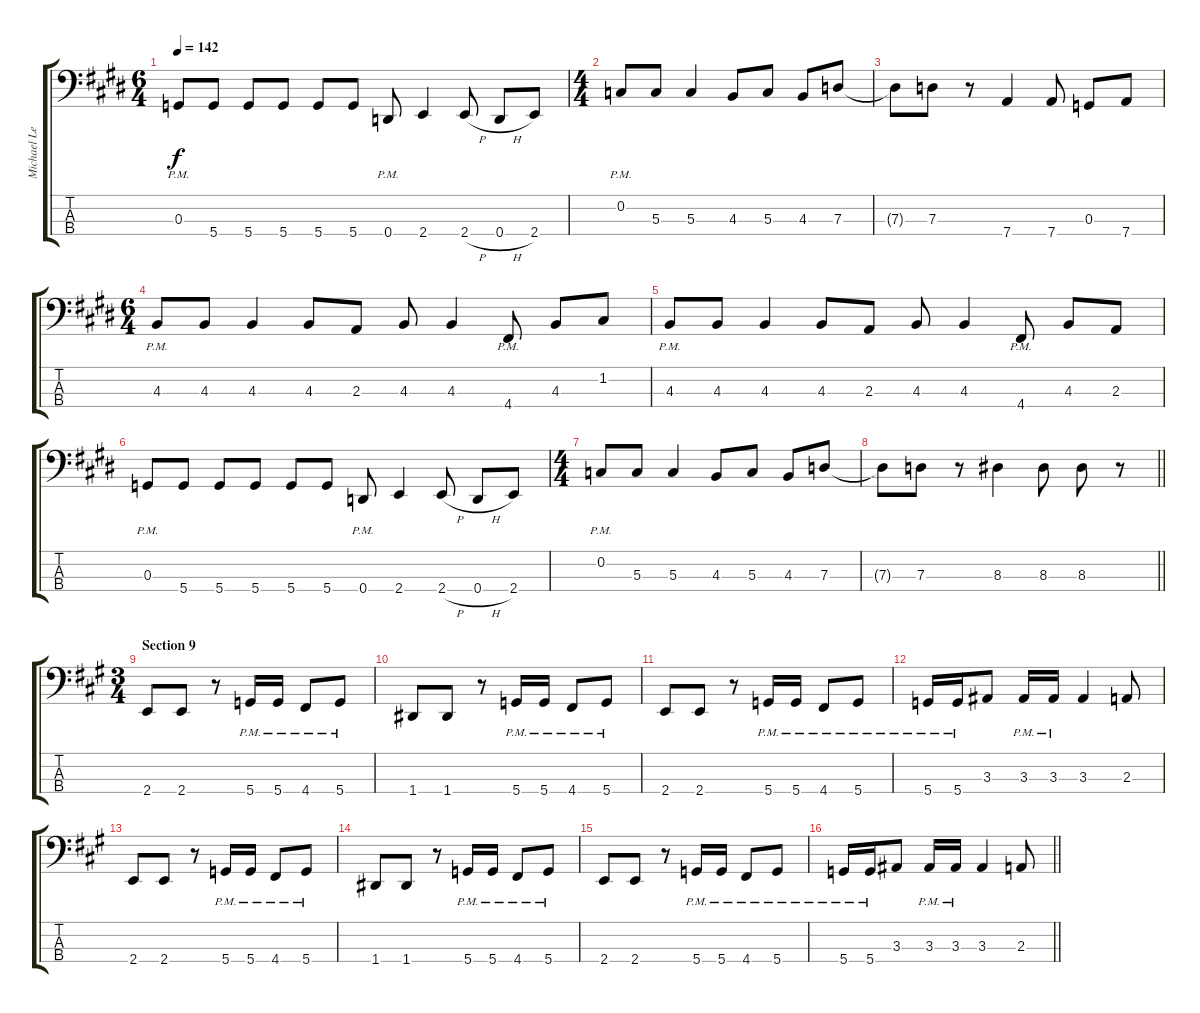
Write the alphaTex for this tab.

\track ("Michael Lepond (bass)" "Michael Le") {instrument electricbassfinger}
\staff {score tabs}
\tuning (F2 C2 G1 D1) {hide}
\ts (6 4)
\tempo 142
\clef f4
\ks c#minor
0.3{pm}.8{dy f} 5.4.8 5.4.8 5.4.8 5.4.8 5.4.8 0.4{pm}.8 2.4.4 2.4{h}.8 0.4{h}.8 2.4.8 |
\ts (4 4)
0.2{pm}.8 5.3.8 5.3.4 4.3.8 5.3.8 4.3.8 7.3.8 |
7.3{t}.8 7.3.8 r.8 7.4.4 7.4.8 0.3.8 7.4.8 |
\ts (6 4)
4.3{pm}.8 4.3.8 4.3.4 4.3.8 2.3.8 4.3.8 4.3.4 4.4{pm}.8 4.3.8 1.2.8 |
4.3{pm}.8 4.3.8 4.3.4 4.3.8 2.3.8 4.3.8 4.3.4 4.4{pm}.8 4.3.8 2.3.8 |
0.3{pm}.8 5.4.8 5.4.8 5.4.8 5.4.8 5.4.8 0.4{pm}.8 2.4.4 2.4{h}.8 0.4{h}.8 2.4.8 |
\ts (4 4)
0.2{pm}.8 5.3.8 5.3.4 4.3.8 5.3.8 4.3.8 7.3.8 |
\barLineRight lightlight
7.3{t}.8 7.3.8 r.8 8.3.4 8.3.8 8.3.8 r.8 |
\ts (3 4)
\section ("" "Section 9")
\ks f#minor
2.4.8 2.4.8 r.8 5.4{pm}.16 5.4{pm}.16 4.4{pm}.8 5.4{pm}.8 |
1.4.8 1.4.8 r.8 5.4{pm}.16 5.4{pm}.16 4.4{pm}.8 5.4{pm}.8 |
2.4.8 2.4.8 r.8 5.4{pm}.16 5.4{pm}.16 4.4{pm}.8 5.4{pm}.8 |
5.4{pm}.16 5.4{pm}.16 3.3.8 3.3{pm}.16 3.3{pm}.16 3.3.4 2.3.8 |
2.4.8 2.4.8 r.8 5.4{pm}.16 5.4{pm}.16 4.4{pm}.8 5.4{pm}.8 |
1.4.8 1.4.8 r.8 5.4{pm}.16 5.4{pm}.16 4.4{pm}.8 5.4{pm}.8 |
2.4.8 2.4.8 r.8 5.4{pm}.16 5.4{pm}.16 4.4{pm}.8 5.4{pm}.8 |
\barLineRight lightlight
5.4{pm}.16 5.4{pm}.16 3.3.8 3.3{pm}.16 3.3{pm}.16 3.3.4 2.3.8
